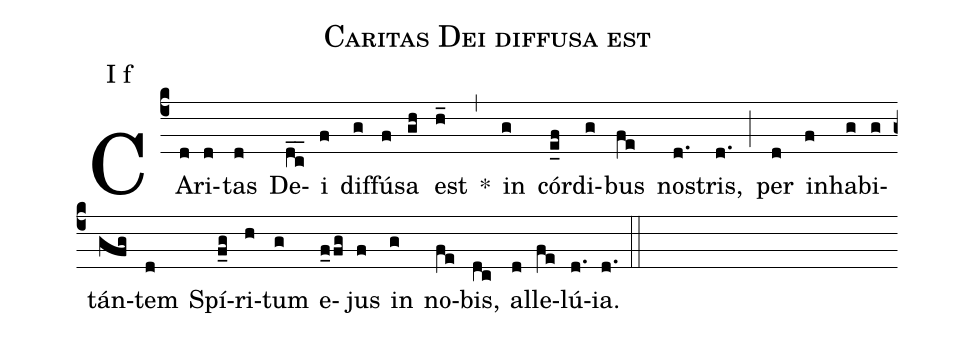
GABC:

name: Caritas Dei diffusa est;
annotation: I f;
mode: 1;
%%
(c4)
CA(d)ri(d)tas(d) De(d_c_)i(f) dif(g)fú(f)sa(gh) est(h_) *(,)
in(g) cór(e_f)di(g)bus(fe) no(d.)stris,(d.) (;)
per(d) in(f)ha(g)bi(g)tán(gfg)tem(d) Spí(f_g)ri(h)tum(g) e(f_0fg)jus(f) in(g) no(fe)bis,(dc) al(d)le(fe)lú(d.)ia.(d.) (::)
